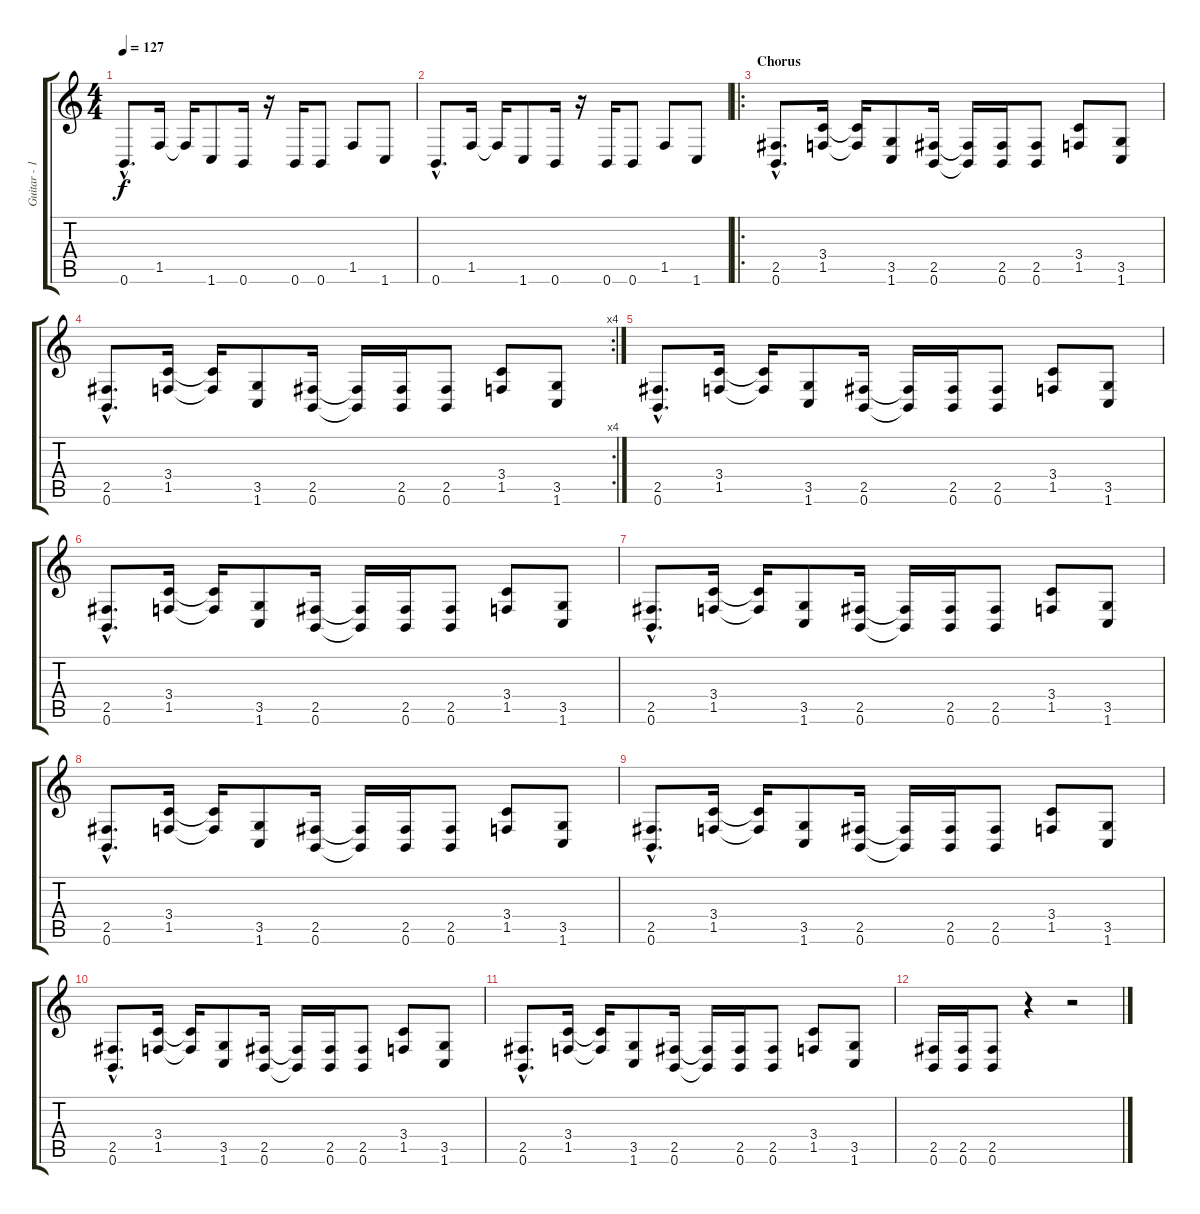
\track ("Guitar - 1" "Guitar - 1") {instrument distortionguitar}
\staff {score tabs}
\tuning (B3 G3 D3 A2 E2 B1) {hide}
\ts (4 4)
\tempo 127
\clef g2
\ks c
0.6{hac}.8{d dy f} 1.5.16 1.5{t}.16 1.6.8 0.6.16 r.16 0.6.16 0.6.8 1.5.8 1.6.8 |
0.6{hac}.8{d} 1.5.16 1.5{t}.16 1.6.8 0.6.16 r.16 0.6.16 0.6.8 1.5.8 1.6.8 |
\ro
\section ("" "Chorus")
(2.5{hac} 0.6{hac}).8{d} (3.4 1.5).16 (3.4{t} 1.5{t}).16 (3.5 1.6).8 (2.5 0.6).16 (2.5{t} 0.6{t}).16 (2.5 0.6).16 (2.5 0.6).8 (3.4 1.5).8 (3.5 1.6).8 |
\rc 4
(2.5{hac} 0.6{hac}).8{d} (3.4 1.5).16 (3.4{t} 1.5{t}).16 (3.5 1.6).8 (2.5 0.6).16 (2.5{t} 0.6{t}).16 (2.5 0.6).16 (2.5 0.6).8 (3.4 1.5).8 (3.5 1.6).8 |
(2.5{hac} 0.6{hac}).8{d} (3.4 1.5).16 (3.4{t} 1.5{t}).16 (3.5 1.6).8 (2.5 0.6).16 (2.5{t} 0.6{t}).16 (2.5 0.6).16 (2.5 0.6).8 (3.4 1.5).8 (3.5 1.6).8 |
(2.5{hac} 0.6{hac}).8{d} (3.4 1.5).16 (3.4{t} 1.5{t}).16 (3.5 1.6).8 (2.5 0.6).16 (2.5{t} 0.6{t}).16 (2.5 0.6).16 (2.5 0.6).8 (3.4 1.5).8 (3.5 1.6).8 |
(2.5{hac} 0.6{hac}).8{d} (3.4 1.5).16 (3.4{t} 1.5{t}).16 (3.5 1.6).8 (2.5 0.6).16 (2.5{t} 0.6{t}).16 (2.5 0.6).16 (2.5 0.6).8 (3.4 1.5).8 (3.5 1.6).8 |
(2.5{hac} 0.6{hac}).8{d} (3.4 1.5).16 (3.4{t} 1.5{t}).16 (3.5 1.6).8 (2.5 0.6).16 (2.5{t} 0.6{t}).16 (2.5 0.6).16 (2.5 0.6).8 (3.4 1.5).8 (3.5 1.6).8 |
(2.5{hac} 0.6{hac}).8{d} (3.4 1.5).16 (3.4{t} 1.5{t}).16 (3.5 1.6).8 (2.5 0.6).16 (2.5{t} 0.6{t}).16 (2.5 0.6).16 (2.5 0.6).8 (3.4 1.5).8 (3.5 1.6).8 |
(2.5{hac} 0.6{hac}).8{d} (3.4 1.5).16 (3.4{t} 1.5{t}).16 (3.5 1.6).8 (2.5 0.6).16 (2.5{t} 0.6{t}).16 (2.5 0.6).16 (2.5 0.6).8 (3.4 1.5).8 (3.5 1.6).8 |
(2.5{hac} 0.6{hac}).8{d} (3.4 1.5).16 (3.4{t} 1.5{t}).16 (3.5 1.6).8 (2.5 0.6).16 (2.5{t} 0.6{t}).16 (2.5 0.6).16 (2.5 0.6).8 (3.4 1.5).8 (3.5 1.6).8 |
(2.5 0.6).16 (2.5 0.6).16 (2.5 0.6).8 r.4 r.2
